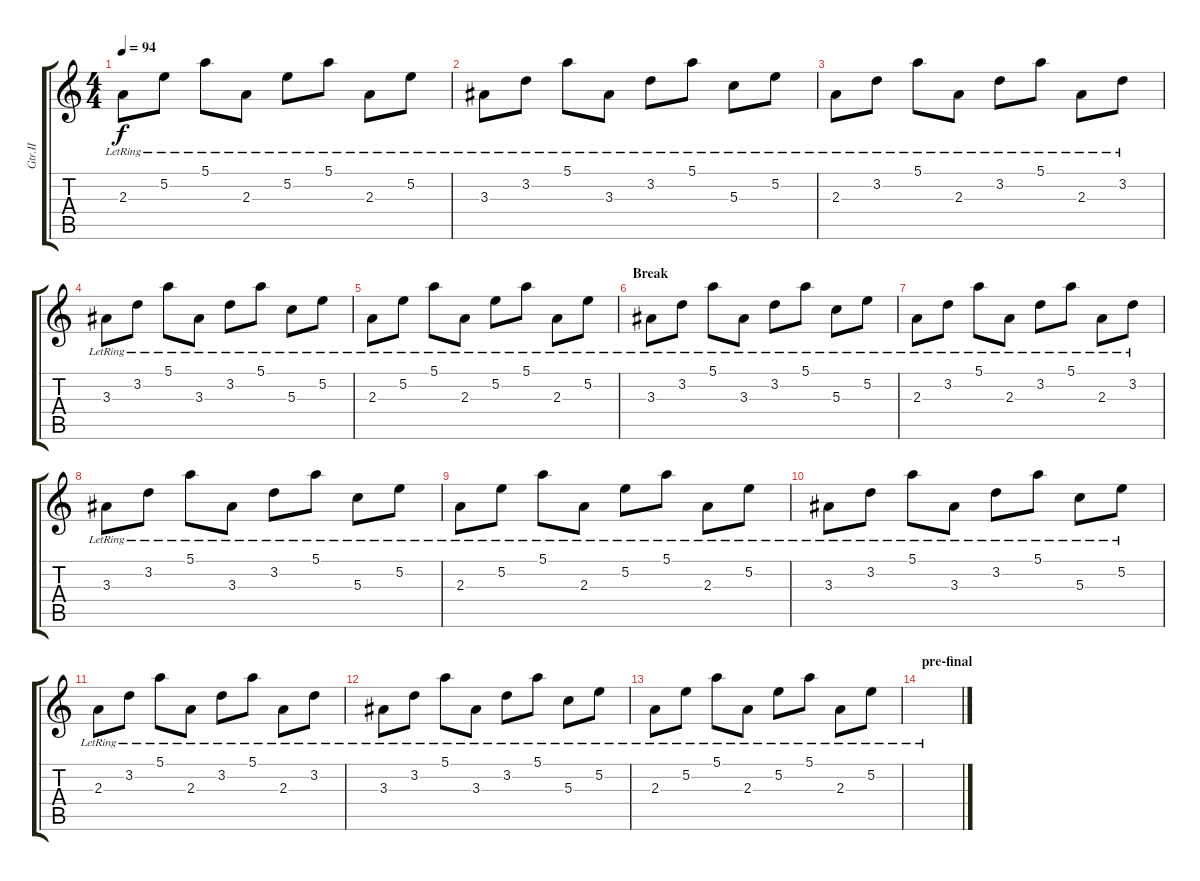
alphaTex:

\track ("Gtr.II" "Gtr.II") {instrument electricguitarjazz}
\staff {score tabs}
\tuning (E4 B3 G3 D3 A2 E2) {hide}
\ts (4 4)
\tempo 94
\clef g2
\ks c
2.3{lr}.8{dy f} 5.2{lr}.8 5.1{lr}.8 2.3{lr}.8 5.2{lr}.8 5.1{lr}.8 2.3{lr}.8 5.2{lr}.8 |
3.3{lr}.8{volume 16} 3.2{lr}.8 5.1{lr}.8 3.3{lr}.8 3.2{lr}.8 5.1{lr}.8 5.3{lr}.8 5.2{lr}.8 |
2.3{lr}.8 3.2{lr}.8 5.1{lr}.8 2.3{lr}.8 3.2{lr}.8 5.1{lr}.8 2.3{lr}.8 3.2{lr}.8 |
3.3{lr}.8 3.2{lr}.8 5.1{lr}.8 3.3{lr}.8 3.2{lr}.8 5.1{lr}.8 5.3{lr}.8 5.2{lr}.8 |
2.3{lr}.8 5.2{lr}.8 5.1{lr}.8 2.3{lr}.8 5.2{lr}.8 5.1{lr}.8 2.3{lr}.8 5.2{lr}.8 |
\section ("" "Break")
3.3{lr}.8{volume 16} 3.2{lr}.8 5.1{lr}.8 3.3{lr}.8 3.2{lr}.8 5.1{lr}.8 5.3{lr}.8 5.2{lr}.8 |
2.3{lr}.8 3.2{lr}.8 5.1{lr}.8 2.3{lr}.8 3.2{lr}.8 5.1{lr}.8 2.3{lr}.8 3.2{lr}.8 |
3.3{lr}.8 3.2{lr}.8 5.1{lr}.8 3.3{lr}.8 3.2{lr}.8 5.1{lr}.8 5.3{lr}.8 5.2{lr}.8 |
2.3{lr}.8 5.2{lr}.8 5.1{lr}.8 2.3{lr}.8 5.2{lr}.8 5.1{lr}.8 2.3{lr}.8 5.2{lr}.8 |
3.3{lr}.8{volume 16} 3.2{lr}.8 5.1{lr}.8 3.3{lr}.8 3.2{lr}.8 5.1{lr}.8 5.3{lr}.8 5.2{lr}.8 |
2.3{lr}.8 3.2{lr}.8 5.1{lr}.8 2.3{lr}.8 3.2{lr}.8 5.1{lr}.8 2.3{lr}.8 3.2{lr}.8 |
3.3{lr}.8 3.2{lr}.8 5.1{lr}.8 3.3{lr}.8 3.2{lr}.8 5.1{lr}.8 5.3{lr}.8 5.2{lr}.8 |
2.3{lr}.8 5.2{lr}.8 5.1{lr}.8 2.3{lr}.8 5.2{lr}.8 5.1{lr}.8 2.3{lr}.8 5.2{lr}.8 |
\section ("" "pre-final")
